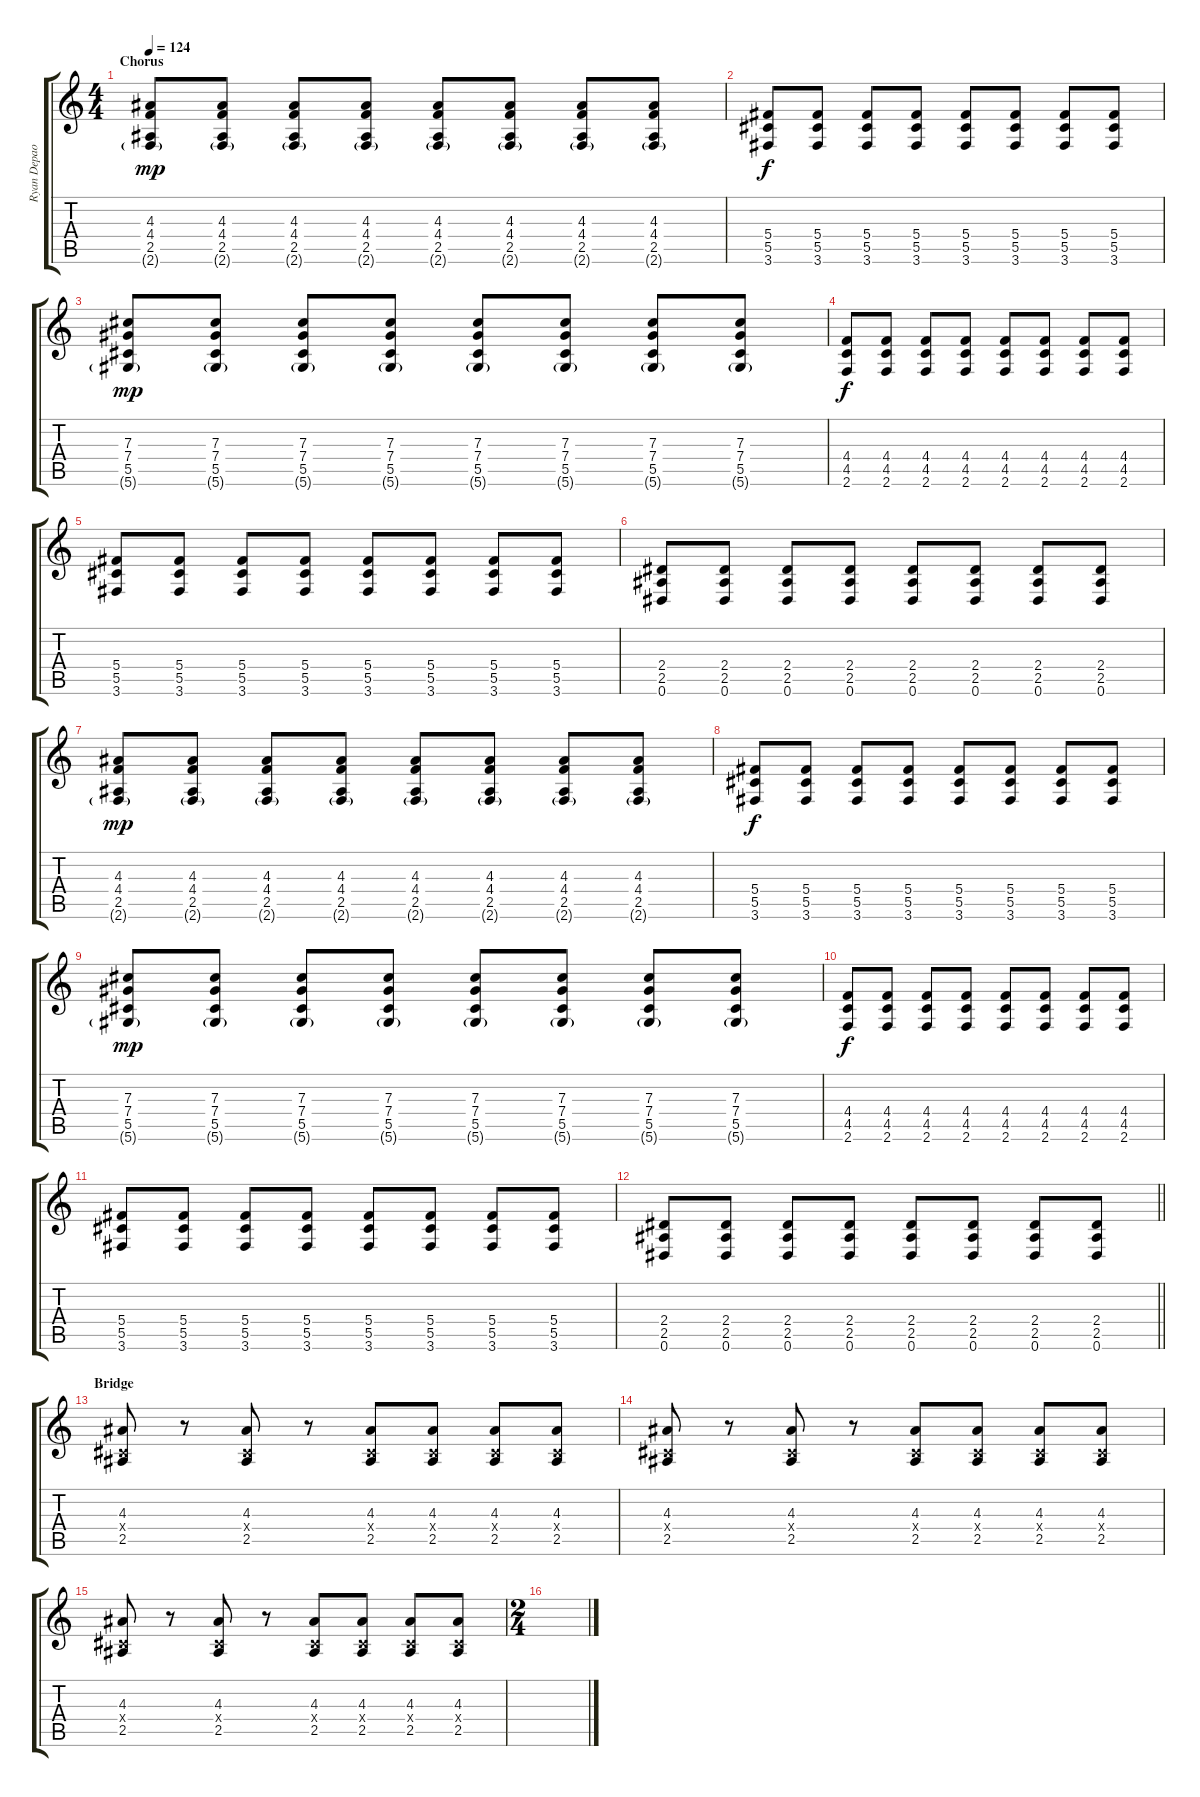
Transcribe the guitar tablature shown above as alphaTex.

\track ("Ryan Depaolo" "Ryan Depao") {instrument distortionguitar}
\staff {score tabs}
\tuning (Eb4 Bb3 Gb3 Db3 Ab2 Eb2) {hide}
\ts (4 4)
\section ("" "Chorus")
\tempo 124
\clef g2
\ks c
(4.3 4.4 2.5 2.6{g}).8{dy mp} (4.3 4.4 2.5 2.6{g}).8 (4.3 4.4 2.5 2.6{g}).8 (4.3 4.4 2.5 2.6{g}).8 (4.3 4.4 2.5 2.6{g}).8 (4.3 4.4 2.5 2.6{g}).8 (4.3 4.4 2.5 2.6{g}).8 (4.3 4.4 2.5 2.6{g}).8 |
(5.4 5.5 3.6).8{dy f} (5.4 5.5 3.6).8 (5.4 5.5 3.6).8 (5.4 5.5 3.6).8 (5.4 5.5 3.6).8 (5.4 5.5 3.6).8 (5.4 5.5 3.6).8 (5.4 5.5 3.6).8 |
(7.3 7.4 5.5 5.6{g}).8{dy mp} (7.3 7.4 5.5 5.6{g}).8 (7.3 7.4 5.5 5.6{g}).8 (7.3 7.4 5.5 5.6{g}).8 (7.3 7.4 5.5 5.6{g}).8 (7.3 7.4 5.5 5.6{g}).8 (7.3 7.4 5.5 5.6{g}).8 (7.3 7.4 5.5 5.6{g}).8 |
(4.4 4.5 2.6).8{dy f} (4.4 4.5 2.6).8 (4.4 4.5 2.6).8 (4.4 4.5 2.6).8 (4.4 4.5 2.6).8 (4.4 4.5 2.6).8 (4.4 4.5 2.6).8 (4.4 4.5 2.6).8 |
(5.4 5.5 3.6).8 (5.4 5.5 3.6).8 (5.4 5.5 3.6).8 (5.4 5.5 3.6).8 (5.4 5.5 3.6).8 (5.4 5.5 3.6).8 (5.4 5.5 3.6).8 (5.4 5.5 3.6).8 |
(2.4 2.5 0.6).8 (2.4 2.5 0.6).8 (2.4 2.5 0.6).8 (2.4 2.5 0.6).8 (2.4 2.5 0.6).8 (2.4 2.5 0.6).8 (2.4 2.5 0.6).8 (2.4 2.5 0.6).8 |
(4.3 4.4 2.5 2.6{g}).8{dy mp} (4.3 4.4 2.5 2.6{g}).8 (4.3 4.4 2.5 2.6{g}).8 (4.3 4.4 2.5 2.6{g}).8 (4.3 4.4 2.5 2.6{g}).8 (4.3 4.4 2.5 2.6{g}).8 (4.3 4.4 2.5 2.6{g}).8 (4.3 4.4 2.5 2.6{g}).8 |
(5.4 5.5 3.6).8{dy f} (5.4 5.5 3.6).8 (5.4 5.5 3.6).8 (5.4 5.5 3.6).8 (5.4 5.5 3.6).8 (5.4 5.5 3.6).8 (5.4 5.5 3.6).8 (5.4 5.5 3.6).8 |
(7.3 7.4 5.5 5.6{g}).8{dy mp} (7.3 7.4 5.5 5.6{g}).8 (7.3 7.4 5.5 5.6{g}).8 (7.3 7.4 5.5 5.6{g}).8 (7.3 7.4 5.5 5.6{g}).8 (7.3 7.4 5.5 5.6{g}).8 (7.3 7.4 5.5 5.6{g}).8 (7.3 7.4 5.5 5.6{g}).8 |
(4.4 4.5 2.6).8{dy f} (4.4 4.5 2.6).8 (4.4 4.5 2.6).8 (4.4 4.5 2.6).8 (4.4 4.5 2.6).8 (4.4 4.5 2.6).8 (4.4 4.5 2.6).8 (4.4 4.5 2.6).8 |
(5.4 5.5 3.6).8 (5.4 5.5 3.6).8 (5.4 5.5 3.6).8 (5.4 5.5 3.6).8 (5.4 5.5 3.6).8 (5.4 5.5 3.6).8 (5.4 5.5 3.6).8 (5.4 5.5 3.6).8 |
\barLineRight lightlight
(2.4 2.5 0.6).8 (2.4 2.5 0.6).8 (2.4 2.5 0.6).8 (2.4 2.5 0.6).8 (2.4 2.5 0.6).8 (2.4 2.5 0.6).8 (2.4 2.5 0.6).8 (2.4 2.5 0.6).8 |
\section ("" "Bridge")
(4.3 0.4{x} 2.5).8 r.8 (4.3 0.4{x} 2.5).8 r.8 (4.3 0.4{x} 2.5).8 (4.3 0.4{x} 2.5).8 (4.3 0.4{x} 2.5).8 (4.3 0.4{x} 2.5).8 |
(4.3 0.4{x} 2.5).8 r.8 (4.3 0.4{x} 2.5).8 r.8 (4.3 0.4{x} 2.5).8 (4.3 0.4{x} 2.5).8 (4.3 0.4{x} 2.5).8 (4.3 0.4{x} 2.5).8 |
(4.3 0.4{x} 2.5).8 r.8 (4.3 0.4{x} 2.5).8 r.8 (4.3 0.4{x} 2.5).8 (4.3 0.4{x} 2.5).8 (4.3 0.4{x} 2.5).8 (4.3 0.4{x} 2.5).8 |
\ts (2 4)
